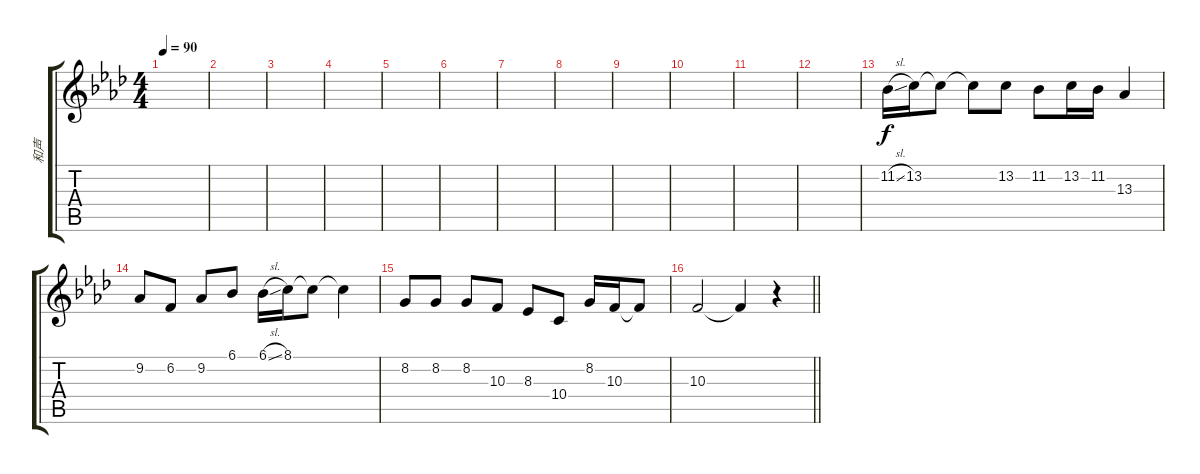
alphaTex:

\track ("和声" "和声") {instrument trumpet}
\staff {score tabs}
\tuning (E4 B3 G3 D3 A2 E2) {hide}
\ts (4 4)
\tempo 90
\clef g2
\ks ab
|
|
|
|
|
|
|
|
|
|
|
|
11.2{sl}.16 13.2.16 13.2{t}.8 13.2{t}.8 13.2.8 11.2.8 13.2.16 11.2.16 13.3.4 |
9.2.8 6.2.8 9.2.8 6.1.8 6.1{sl}.16 8.1.16 8.1{t}.8 8.1{t}.4 |
8.2.8 8.2.8 8.2.8 10.3.8 8.3.8 10.4.8 8.2.16 10.3.16 10.3{t}.8 |
\barLineRight lightlight
10.3.2 10.3{t}.4 r.4
